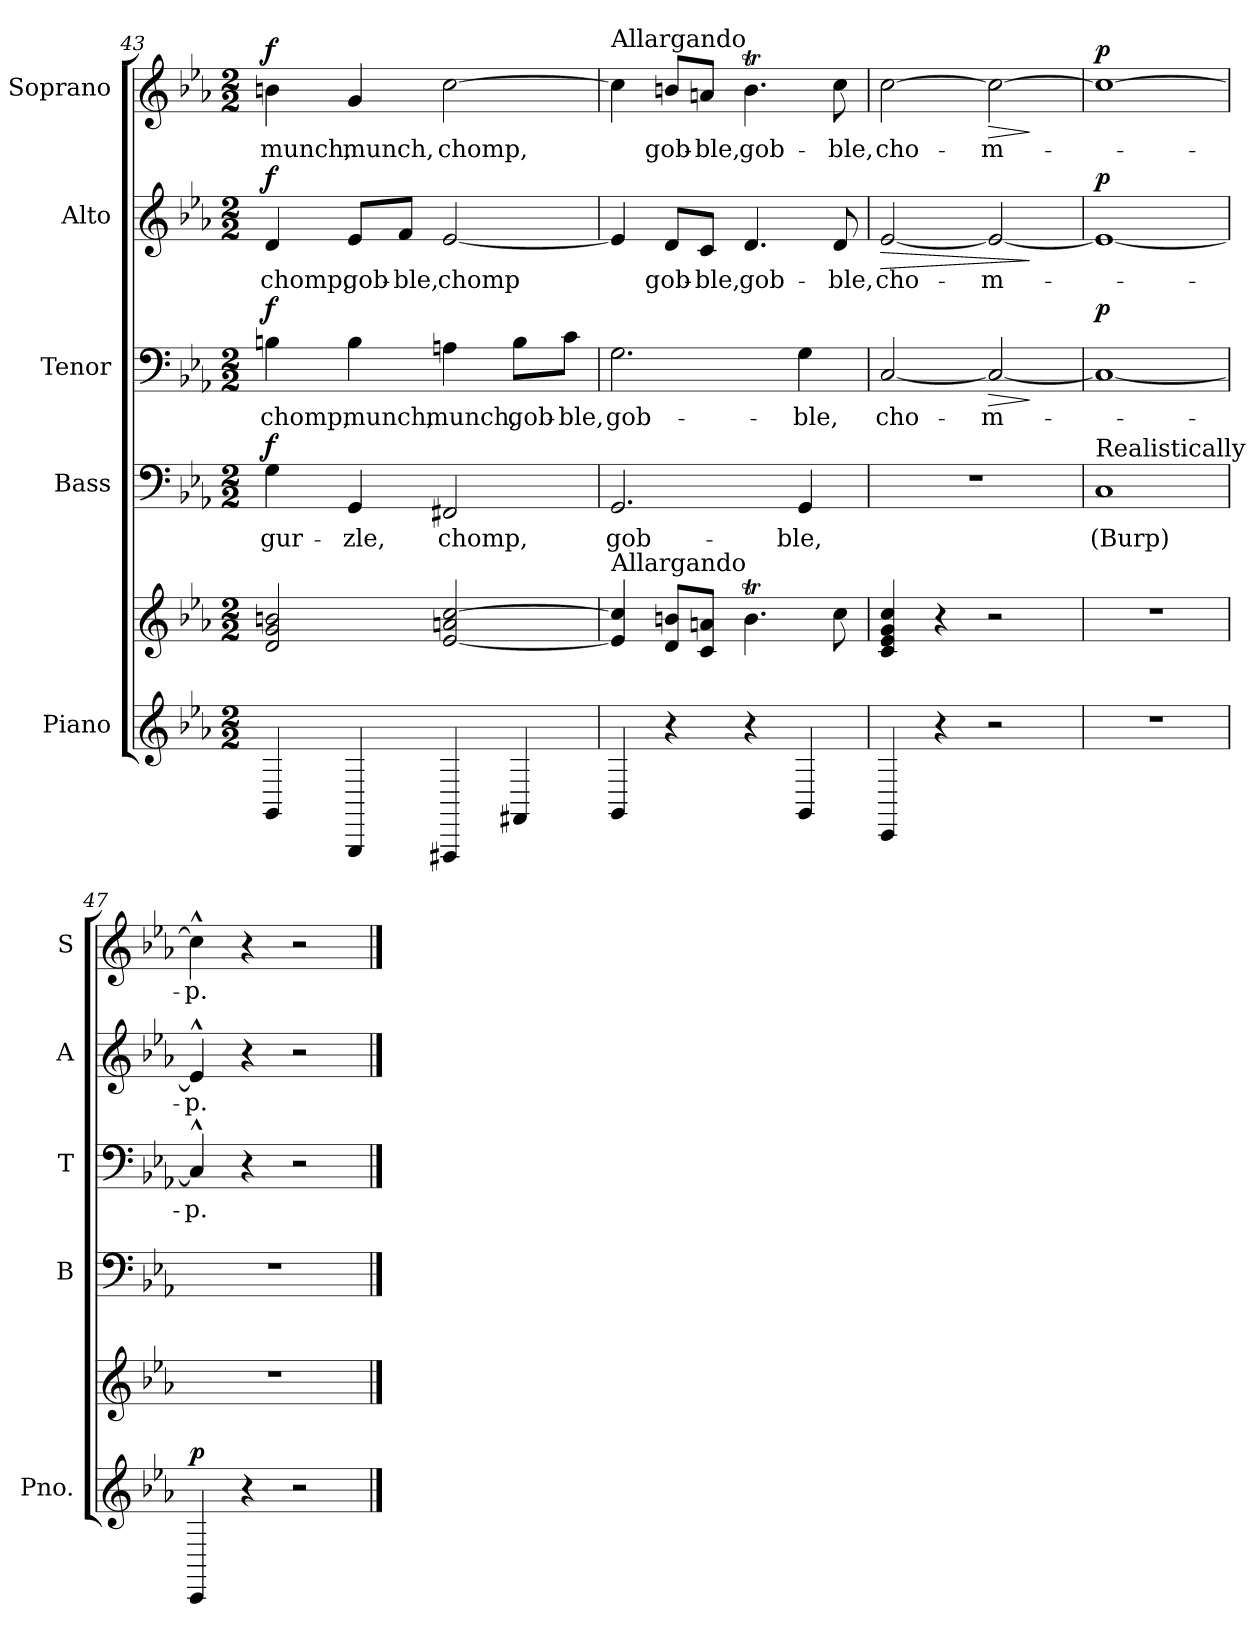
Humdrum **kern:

**kern	**kern	**dynam	**kern	**text	**dynam	**kern	**text	**dynam	**kern	**text	**dynam	**kern	**text	**dynam
*part5	*part5	*part5	*part4	*part4	*part4	*part3	*part3	*part3	*part2	*part2	*part2	*part1	*part1	*part1
*staff6	*staff5	*staff5/6	*staff4	*staff4	*staff4	*staff3	*staff3	*staff3	*staff2	*staff2	*staff2	*staff1	*staff1	*staff1
*I"Piano	*	*	*I"Bass	*	*	*I"Tenor	*	*	*I"Alto	*	*	*I"Soprano	*	*
*I'Pno.	*	*	*I'B	*	*	*I'T	*	*	*I'A	*	*	*I'S	*	*
*clefG2	*clefG2	*	*clefF4	*	*	*clefF4	*	*	*clefG2	*	*	*clefG2	*	*
*k[b-e-a-]	*k[b-e-a-]	*	*k[b-e-a-]	*	*	*k[b-e-a-]	*	*	*k[b-e-a-]	*	*	*k[b-e-a-]	*	*
*M2/2	*M2/2	*	*M2/2	*	*	*M2/2	*	*	*M2/2	*	*	*M2/2	*	*
=43	=43	=43	=43	=43	=43	=43	=43	=43	=43	=43	=43	=43	=43	=43
!	!	!	!	!	!LO:DY:a	!	!	!LO:DY:a	!	!	!LO:DY:a	!	!	!LO:DY:a
4GG/	2d/ 2g/ 2bn/	.	4G\	gur-	f	4Bn\	chomp,	f	4d/	chomp,	f	4bn\	munch,	f
4GGG/	.	.	4GG/	-zle,	.	4B\	munch,	.	8e-/L	gob-	.	4g/	munch,	.
.	.	.	.	.	.	.	.	.	8f/J	-ble,	.	.	.	.
4FFF#X/	[2e-/ 2an/ [2cc/	.	2FF#X/	chomp,	.	4An\	munch,	.	[2e-/	chomp	.	[2cc\	chomp,	.
4FF#X/	.	.	.	.	.	8B\L	gob-	.	.	.	.	.	.	.
.	.	.	.	.	.	8c\J	-ble,	.	.	.	.	.	.	.
=44	=44	=44	=44	=44	=44	=44	=44	=44	=44	=44	=44	=44	=44	=44
!	!	!	!	!	!	!	!	!	!	!	!	!LO:TX:a:t=Allargando	!	!
!	!LO:TX:a:t=Allargando	!	!	!	!	!	!	!	!	!	!	!	!	!
4GG/	4e-/] 4cc/]	.	2.GG/	gob-	.	2.G\	gob-	.	4e-/]	.	.	4cc\]	.	.
4r	8d/ 8bn/L	.	.	.	.	.	.	.	8d/L	gob-	.	8bn/L	gob-	.
.	8c/ 8an/J	.	.	.	.	.	.	.	8c/J	-ble,	.	8an/J	-ble,	.
4r	4.bt\	.	.	.	.	.	.	.	4.d/	gob-	.	4.bt\	gob-	.
4GG/	.	.	4GG/	-ble,	.	4G\	-ble,	.	.	.	.	.	.	.
.	8cc\	.	.	.	.	.	.	.	8d/	-ble,	.	8cc\	-ble,	.
=45	=45	=45	=45	=45	=45	=45	=45	=45	=45	=45	=45	=45	=45	=45
!	!	!	!	!	!	!	!	!	!	!	!LO:HP:b	!	!	!
4CC/	4c/ 4e-/ 4g/ 4cc/	.	1r	.	.	[2C/	cho-	.	[2e-/	cho-	>	[2cc\	cho-	.
4r	4r	.	.	.	.	.	.	.	.	.	.	.	.	.
!	!	!	!	!	!	!	!	!LO:HP:b	!	!	!	!	!	!LO:HP:b
2r	2r	.	.	.	.	2C/_	-m-	>	2e-/_	-m-	.	2cc\_	-m-	>
.	.	.	.	.	.	.	.	]	.	.	]	.	.	]
!!LO:LB:g=z
=46	=46	=46	=46	=46	=46	=46	=46	=46	=46	=46	=46	=46	=46	=46
!	!	!	!LO:TX:a:t=Realistically	!	!	!	!	!	!	!	!	!	!	!
!	!	!	!	!	!	!	!	!LO:DY:a	!	!	!LO:DY:a	!	!	!LO:DY:a
1r	1r	.	1C	(Burp)	.	1C_	.	p	1e-_	.	p	1cc_	.	p
=47	=47	=47	=47	=47	=47	=47	=47	=47	=47	=47	=47	=47	=47	=47
!	!	!LO:DY:a=2	!	!	!	!	!	!	!	!	!	!	!	!
4CC/	1r	p	1r	.	.	4C^^/]	-p.	.	4e-^^/]	-p.	.	4cc^^\]	-p.	.
4r	.	.	.	.	.	4r	.	.	4r	.	.	4r	.	.
2r	.	.	.	.	.	2r	.	.	2r	.	.	2r	.	.
==	==	==	==	==	==	==	==	==	==	==	==	==	==	==
*-	*-	*-	*-	*-	*-	*-	*-	*-	*-	*-	*-	*-	*-	*-
